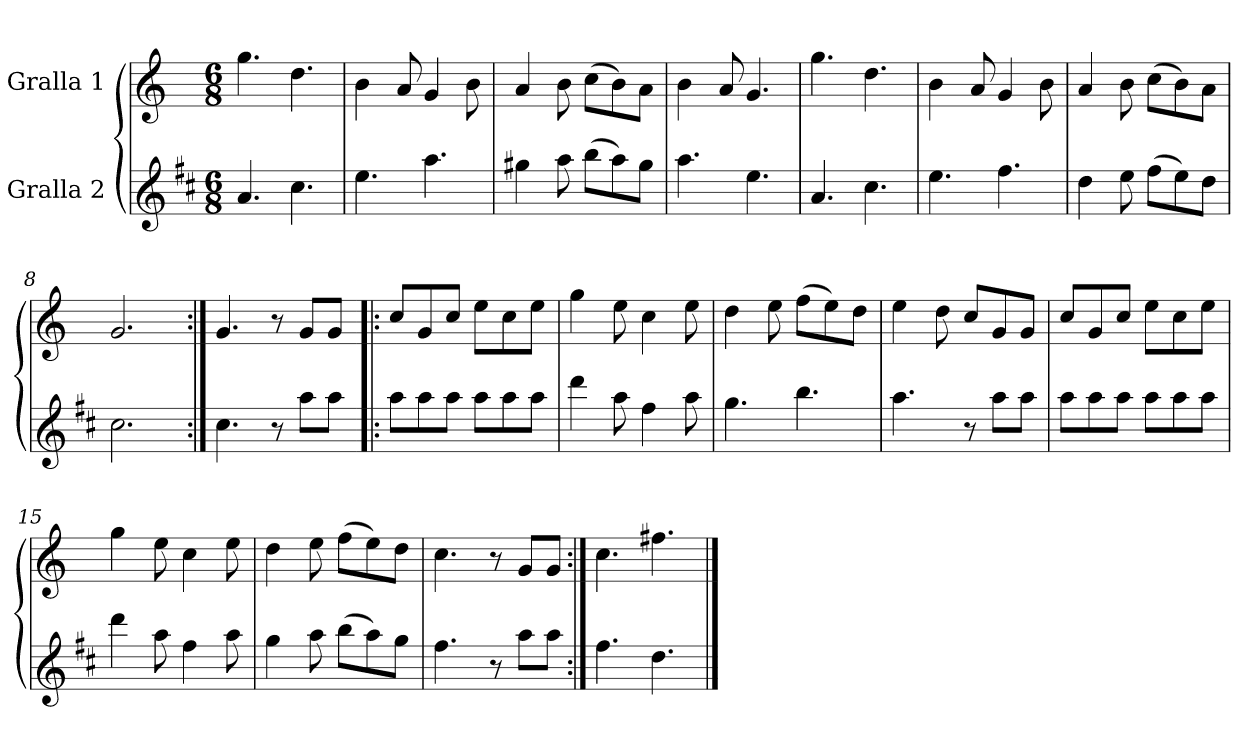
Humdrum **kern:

**kern	**kern
*part2	*part1
*staff2	*staff1
*I"Gralla 2	*I"Gralla 1
*clefG2	*clefG2
*ITrd1c2	*
*k[]	*k[]
*M6/8	*M6/8
=1	=1
4.g/	4.gg\
4.b\	4.dd\
=2	=2
4.dd\	4b\
.	8a/
4.gg\	4g/
.	8b\
=3	=3
4ff#X\	4a/
8gg\	8b\
(>8aa\L	(>8cc\L
8gg\)	8b\)
8ff#\J	8a\J
=4	=4
4.gg\	4b\
.	8a/
4.dd\	4.g/
=5	=5
4.g/	4.gg\
4.b\	4.dd\
=6	=6
4.dd\	4b\
.	8a/
4.ee\	4g/
.	8b\
=7	=7
4cc\	4a/
8dd\	8b\
(>8ee\L	(>8cc\L
8dd\)	8b\)
8cc\J	8a\J
=8	=8
2.b\	2.g/
=9:|!	=9:|!
4.b\	4.g/
8r	8r
8gg\L	8g/L
8gg\J	8g/J
!!LO:LB:g=z
=10!|:	=10!|:
8gg\L	8cc/L
8gg\	8g/
8gg\J	8cc/J
8gg\L	8ee\L
8gg\	8cc\
8gg\J	8ee\J
=11	=11
4ccc\	4gg\
8gg\	8ee\
4ee\	4cc\
8gg\	8ee\
=12	=12
4.ff\	4dd\
.	8ee\
4.aa\	(>8ff\L
.	8ee\)
.	8dd\J
=13	=13
4.gg\	4ee\
.	8dd\
8r	8cc/L
8gg\L	8g/
8gg\J	8g/J
=14	=14
8gg\L	8cc/L
8gg\	8g/
8gg\J	8cc/J
8gg\L	8ee\L
8gg\	8cc\
8gg\J	8ee\J
=15	=15
4ccc\	4gg\
8gg\	8ee\
4ee\	4cc\
8gg\	8ee\
=16	=16
4ff\	4dd\
8gg\	8ee\
(>8aa\L	(>8ff\L
8gg\)	8ee\)
8ff\J	8dd\J
=17	=17
4.ee\	4.cc\
8r	8r
8gg\L	8g/L
8gg\J	8g/J
!!LO:LB:g=z
=18:|!	=18:|!
4.ee\	4.cc\
4.cc\	4.ff#X\
==	==
*-	*-
